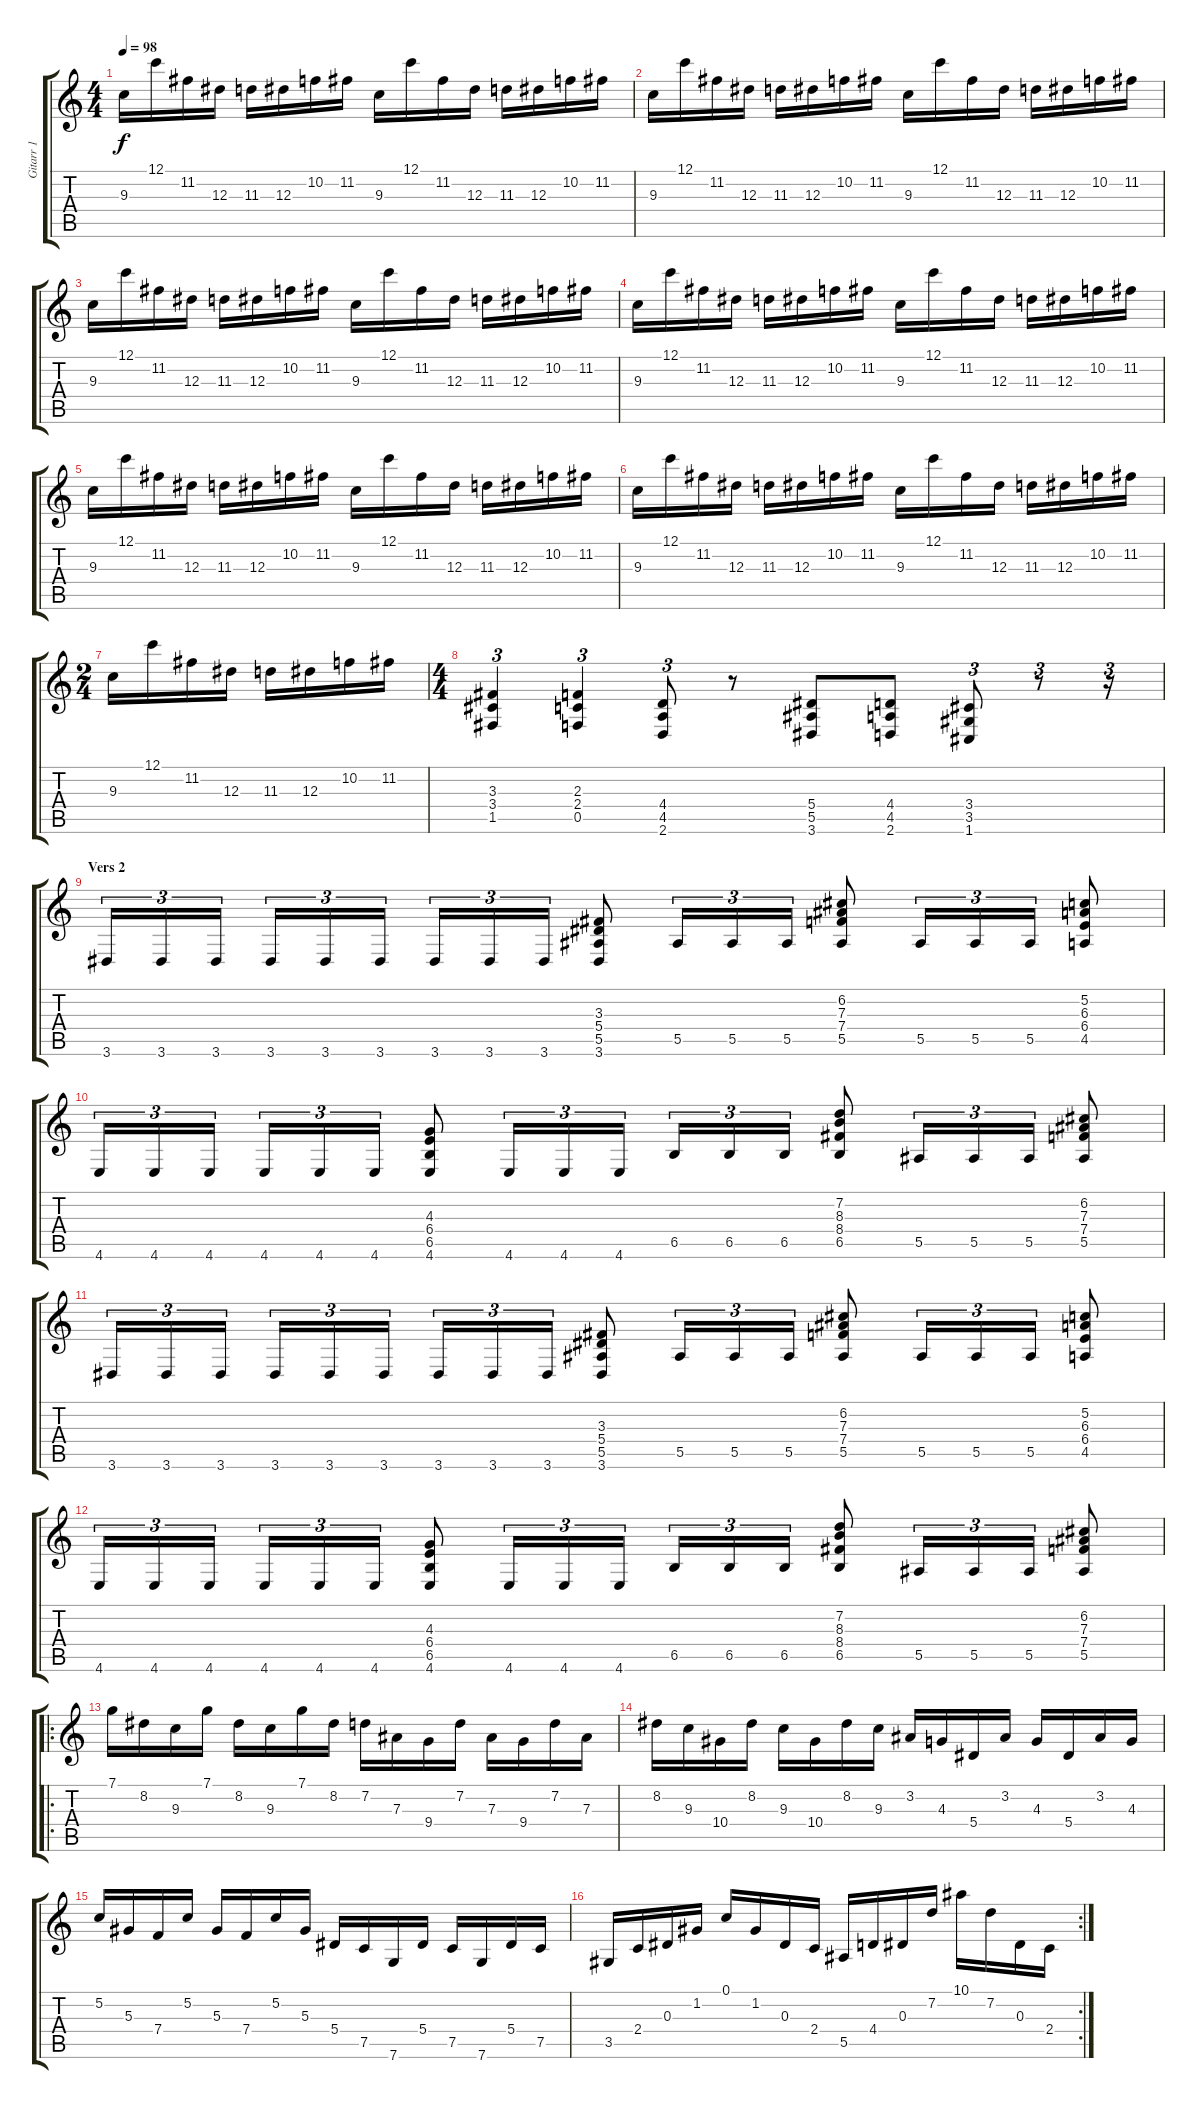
\track ("Gitarr 1" "Gitarr 1") {instrument distortionguitar}
\staff {score tabs}
\tuning (C4 G3 Eb3 Bb2 F2 C2) {hide}
\ts (4 4)
\tempo 98
\clef g2
\ks c
9.3.16{dy f} 12.1.16 11.2.16 12.3.16 11.3.16 12.3.16 10.2.16 11.2.16 9.3.16 12.1.16 11.2.16 12.3.16 11.3.16 12.3.16 10.2.16 11.2.16 |
9.3.16 12.1.16 11.2.16 12.3.16 11.3.16 12.3.16 10.2.16 11.2.16 9.3.16 12.1.16 11.2.16 12.3.16 11.3.16 12.3.16 10.2.16 11.2.16 |
9.3.16 12.1.16 11.2.16 12.3.16 11.3.16 12.3.16 10.2.16 11.2.16 9.3.16 12.1.16 11.2.16 12.3.16 11.3.16 12.3.16 10.2.16 11.2.16 |
9.3.16 12.1.16 11.2.16 12.3.16 11.3.16 12.3.16 10.2.16 11.2.16 9.3.16 12.1.16 11.2.16 12.3.16 11.3.16 12.3.16 10.2.16 11.2.16 |
9.3.16 12.1.16 11.2.16 12.3.16 11.3.16 12.3.16 10.2.16 11.2.16 9.3.16 12.1.16 11.2.16 12.3.16 11.3.16 12.3.16 10.2.16 11.2.16 |
9.3.16 12.1.16 11.2.16 12.3.16 11.3.16 12.3.16 10.2.16 11.2.16 9.3.16 12.1.16 11.2.16 12.3.16 11.3.16 12.3.16 10.2.16 11.2.16 |
\ts (2 4)
9.3.16 12.1.16 11.2.16 12.3.16 11.3.16 12.3.16 10.2.16 11.2.16 |
\ts (4 4)
(3.3 3.4 1.5).4{tu (3 2)} (2.3 2.4 0.5).4{tu (3 2)} (4.4 4.5 2.6).8{tu (3 2)} r.8 (5.4 5.5 3.6).8 (4.4 4.5 2.6).8 (3.4 3.5 1.6).8{tu (3 2)} r.8{tu (3 2)} r.16{tu (3 2)} |
\section ("" "Vers 2")
3.6.16{tu (3 2)} 3.6.16{tu (3 2)} 3.6.16{tu (3 2)} 3.6.16{tu (3 2)} 3.6.16{tu (3 2)} 3.6.16{tu (3 2)} 3.6.16{tu (3 2)} 3.6.16{tu (3 2)} 3.6.16{tu (3 2)} (3.3 5.4 5.5 3.6).8 5.5.16{tu (3 2)} 5.5.16{tu (3 2)} 5.5.16{tu (3 2)} (6.2 7.3 7.4 5.5).8 5.5.16{tu (3 2)} 5.5.16{tu (3 2)} 5.5.16{tu (3 2)} (5.2 6.3 6.4 4.5).8 |
4.6.16{tu (3 2)} 4.6.16{tu (3 2)} 4.6.16{tu (3 2)} 4.6.16{tu (3 2)} 4.6.16{tu (3 2)} 4.6.16{tu (3 2)} (4.3 6.4 6.5 4.6).8 4.6.16{tu (3 2)} 4.6.16{tu (3 2)} 4.6.16{tu (3 2)} 6.5.16{tu (3 2)} 6.5.16{tu (3 2)} 6.5.16{tu (3 2)} (7.2 8.3 8.4 6.5).8 5.5.16{tu (3 2)} 5.5.16{tu (3 2)} 5.5.16{tu (3 2)} (6.2 7.3 7.4 5.5).8 |
3.6.16{tu (3 2)} 3.6.16{tu (3 2)} 3.6.16{tu (3 2)} 3.6.16{tu (3 2)} 3.6.16{tu (3 2)} 3.6.16{tu (3 2)} 3.6.16{tu (3 2)} 3.6.16{tu (3 2)} 3.6.16{tu (3 2)} (3.3 5.4 5.5 3.6).8 5.5.16{tu (3 2)} 5.5.16{tu (3 2)} 5.5.16{tu (3 2)} (6.2 7.3 7.4 5.5).8 5.5.16{tu (3 2)} 5.5.16{tu (3 2)} 5.5.16{tu (3 2)} (5.2 6.3 6.4 4.5).8 |
4.6.16{tu (3 2)} 4.6.16{tu (3 2)} 4.6.16{tu (3 2)} 4.6.16{tu (3 2)} 4.6.16{tu (3 2)} 4.6.16{tu (3 2)} (4.3 6.4 6.5 4.6).8 4.6.16{tu (3 2)} 4.6.16{tu (3 2)} 4.6.16{tu (3 2)} 6.5.16{tu (3 2)} 6.5.16{tu (3 2)} 6.5.16{tu (3 2)} (7.2 8.3 8.4 6.5).8 5.5.16{tu (3 2)} 5.5.16{tu (3 2)} 5.5.16{tu (3 2)} (6.2 7.3 7.4 5.5).8 |
\ro
7.1.16 8.2.16 9.3.16 7.1.16 8.2.16 9.3.16 7.1.16 8.2.16 7.2.16 7.3.16 9.4.16 7.2.16 7.3.16 9.4.16 7.2.16 7.3.16 |
8.2.16 9.3.16 10.4.16 8.2.16 9.3.16 10.4.16 8.2.16 9.3.16 3.2.16 4.3.16 5.4.16 3.2.16 4.3.16 5.4.16 3.2.16 4.3.16 |
5.2.16 5.3.16 7.4.16 5.2.16 5.3.16 7.4.16 5.2.16 5.3.16 5.4.16 7.5.16 7.6.16 5.4.16 7.5.16 7.6.16 5.4.16 7.5.16 |
\rc 2
3.5.16 2.4.16 0.3.16 1.2.16 0.1.16 1.2.16 0.3.16 2.4.16 5.5.16 4.4.16 0.3.16 7.2.16 10.1.16 7.2.16 0.3.16 2.4.16
